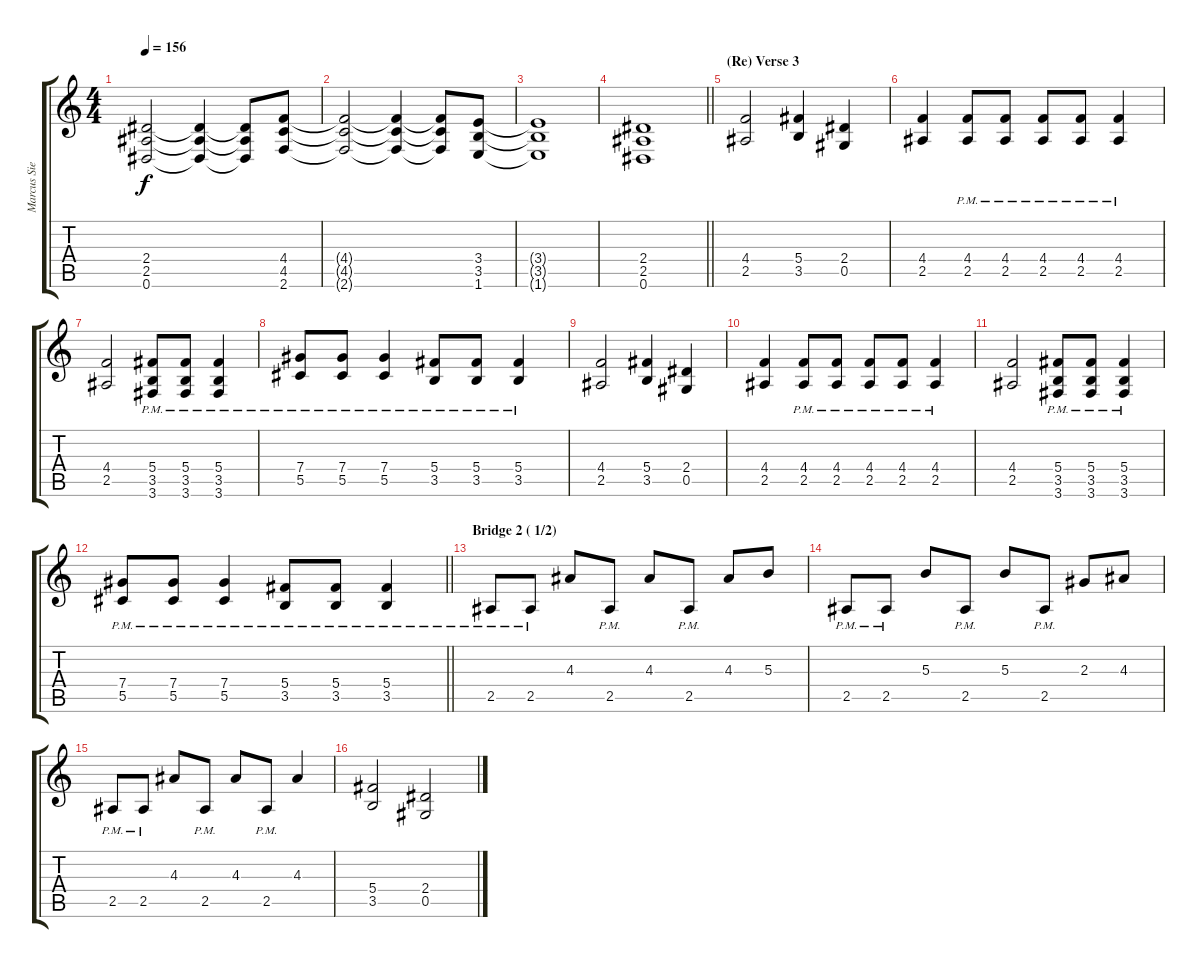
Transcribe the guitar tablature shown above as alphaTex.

\track ("Marcus Siepen" "Marcus Sie") {instrument distortionguitar}
\staff {score tabs}
\tuning (Eb4 Bb3 Gb3 Db3 Ab2 Eb2) {hide}
\ts (4 4)
\tempo 156
\clef g2
\ks c
(2.4 2.5 0.6).2{dy f} (2.4{t} 2.5{t} 0.6{t}).4 (2.4{t} 2.5{t} 0.6{t}).8 (4.4 4.5 2.6).8 |
(4.4{t} 4.5{t} 2.6{t}).2 (4.4{t} 4.5{t} 2.6{t}).4 (4.4{t} 4.5{t} 2.6{t}).8 (3.4 3.5 1.6).8 |
(3.4{t} 3.5{t} 1.6{t}).1 |
\barLineRight lightlight
(2.4 2.5 0.6).1 |
\section ("" "(Re) Verse 3")
(4.4 2.5).2 (5.4 3.5).4 (2.4 0.5).4 |
(4.4 2.5).4 (4.4{pm} 2.5{pm}).8 (4.4{pm} 2.5{pm}).8 (4.4{pm} 2.5{pm}).8 (4.4{pm} 2.5{pm}).8 (4.4{pm} 2.5{pm}).4 |
(4.4 2.5).2 (5.4{pm} 3.5{pm} 3.6{pm}).8 (5.4{pm} 3.5{pm} 3.6{pm}).8 (5.4{pm} 3.5{pm} 3.6{pm}).4 |
(7.4{pm} 5.5{pm}).8 (7.4{pm} 5.5{pm}).8 (7.4{pm} 5.5{pm}).4 (5.4{pm} 3.5{pm}).8 (5.4{pm} 3.5{pm}).8 (5.4{pm} 3.5{pm}).4 |
(4.4 2.5).2 (5.4 3.5).4 (2.4 0.5).4 |
(4.4 2.5).4 (4.4{pm} 2.5{pm}).8 (4.4{pm} 2.5{pm}).8 (4.4{pm} 2.5{pm}).8 (4.4{pm} 2.5{pm}).8 (4.4{pm} 2.5{pm}).4 |
(4.4 2.5).2 (5.4{pm} 3.5{pm} 3.6{pm}).8 (5.4{pm} 3.5{pm} 3.6{pm}).8 (5.4{pm} 3.5{pm} 3.6{pm}).4 |
\barLineRight lightlight
(7.4{pm} 5.5{pm}).8 (7.4{pm} 5.5{pm}).8 (7.4{pm} 5.5{pm}).4 (5.4{pm} 3.5{pm}).8 (5.4{pm} 3.5{pm}).8 (5.4{pm} 3.5{pm}).4 |
\section ("" "Bridge 2 ( 1/2)")
2.5{pm}.8{volume 16} 2.5{pm}.8 4.3.8 2.5{pm}.8 4.3.8 2.5{pm}.8 4.3.8 5.3.8 |
2.5{pm}.8 2.5{pm}.8 5.3.8 2.5{pm}.8 5.3.8 2.5{pm}.8 2.3.8 4.3.8 |
2.5{pm}.8 2.5{pm}.8 4.3.8 2.5{pm}.8 4.3.8 2.5{pm}.8 4.3.4 |
(5.4 3.5).2 (2.4 0.5).2
